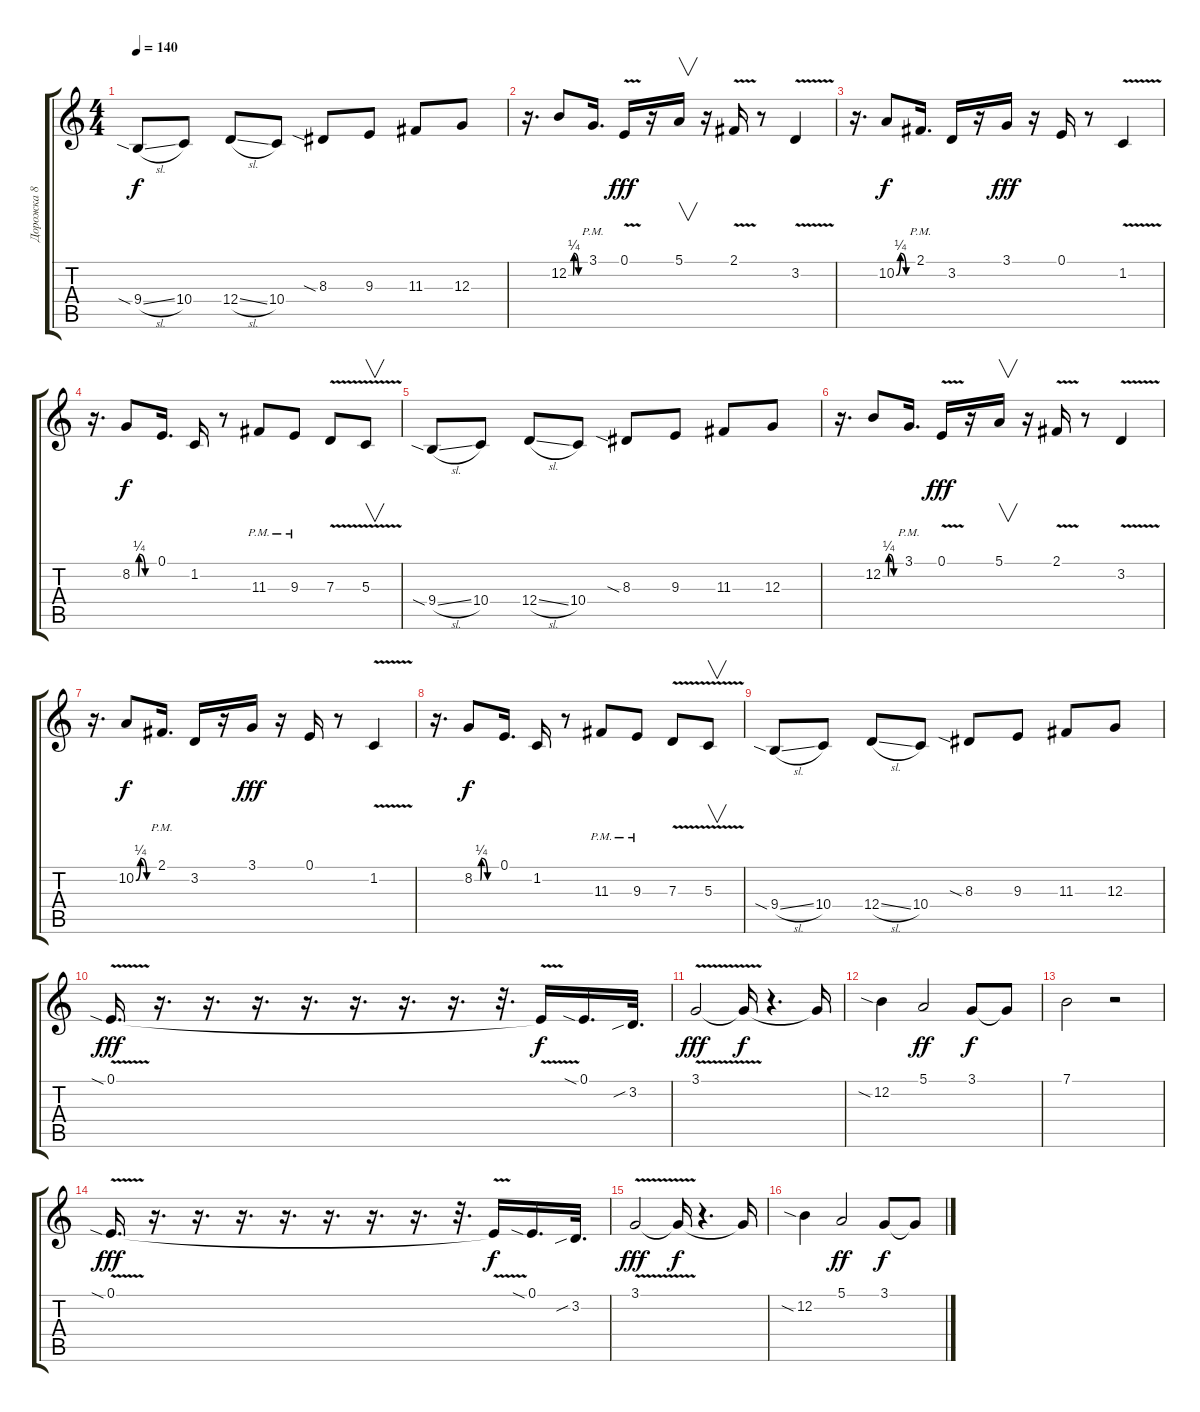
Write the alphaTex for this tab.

\track ("Дорожка 8" "Дорожка 8") {instrument trombone}
\staff {score tabs}
\tuning (E4 B3 G3 D3 A2 E2) {hide}
\ts (4 4)
\tempo 140
\clef g2
\ks c
9.4{sia sl}.8{dy f} 10.4.8 12.4{sl}.8 10.4.8 8.3{sia}.8 9.3.8 11.3.8 12.3.8 |
r.16{d} 12.2{be (custom 0 0 17 0 19 1 36 0 60 0)}.8 3.1{pm}.16{d} 0.1{v}.16{dy fff} r.16 5.1.16{v} r.16 2.1{v}.16 r.8 3.2{v}.4 |
r.16{d} 10.2{be (custom 0 0 15 1 36 0 60 0)}.8{dy f} 2.1{pm}.16{d} 3.2.16 r.16 3.1.16{dy fff} r.16 0.1.16 r.8 1.2{v}.4 |
r.16{d} 8.2{be (custom 0 0 17 0 19 1 36 0 60 0)}.8{dy f} 0.1.16{d} 1.2.16 r.8 11.3{pm}.8 9.3{pm}.8 7.3{v}.8 5.3{v}.8{v} |
9.4{sia sl}.8 10.4.8 12.4{sl}.8 10.4.8 8.3{sia}.8 9.3.8 11.3.8 12.3.8 |
r.16{d} 12.2{be (custom 0 0 17 0 19 1 36 0 60 0)}.8 3.1{pm}.16{d} 0.1{v}.16{dy fff} r.16 5.1.16{v} r.16 2.1{v}.16 r.8 3.2{v}.4 |
r.16{d} 10.2{be (custom 0 0 15 1 36 0 60 0)}.8{dy f} 2.1{pm}.16{d} 3.2.16 r.16 3.1.16{dy fff} r.16 0.1.16 r.8 1.2{v}.4 |
r.16{d} 8.2{be (custom 0 0 17 0 19 1 36 0 60 0)}.8{dy f} 0.1.16{d} 1.2.16 r.8 11.3{pm}.8 9.3{pm}.8 7.3{v}.8 5.3{v}.8{v} |
9.4{sia sl}.8 10.4.8 12.4{sl}.8 10.4.8 8.3{sia}.8 9.3.8 11.3.8 12.3.8 |
0.1{v sia}.16{d dy fff} r.16{d} r.16{d} r.16{d} r.16{d} r.16{d} r.16{d} r.16{d} r.32{d} 0.1{t}.16{dy f} 0.1{sia}.16{d} 3.2{sib}.32{d} |
3.1{v}.2{dy fff} 3.1{t}.16{dy f} r.4{d} 3.1{t}.16 |
12.2{sia}.4 5.1.2{dy ff} 3.1.8{dy f} 3.1{t}.8 |
7.1.2 r.2 |
0.1{v sia}.16{d dy fff} r.16{d} r.16{d} r.16{d} r.16{d} r.16{d} r.16{d} r.16{d} r.32{d} 0.1{t}.16{dy f} 0.1{sia}.16{d} 3.2{sib}.32{d} |
3.1{v}.2{dy fff} 3.1{t}.16{dy f} r.4{d} 3.1{t}.16 |
12.2{sia}.4 5.1.2{dy ff} 3.1.8{dy f} 3.1{t}.8
